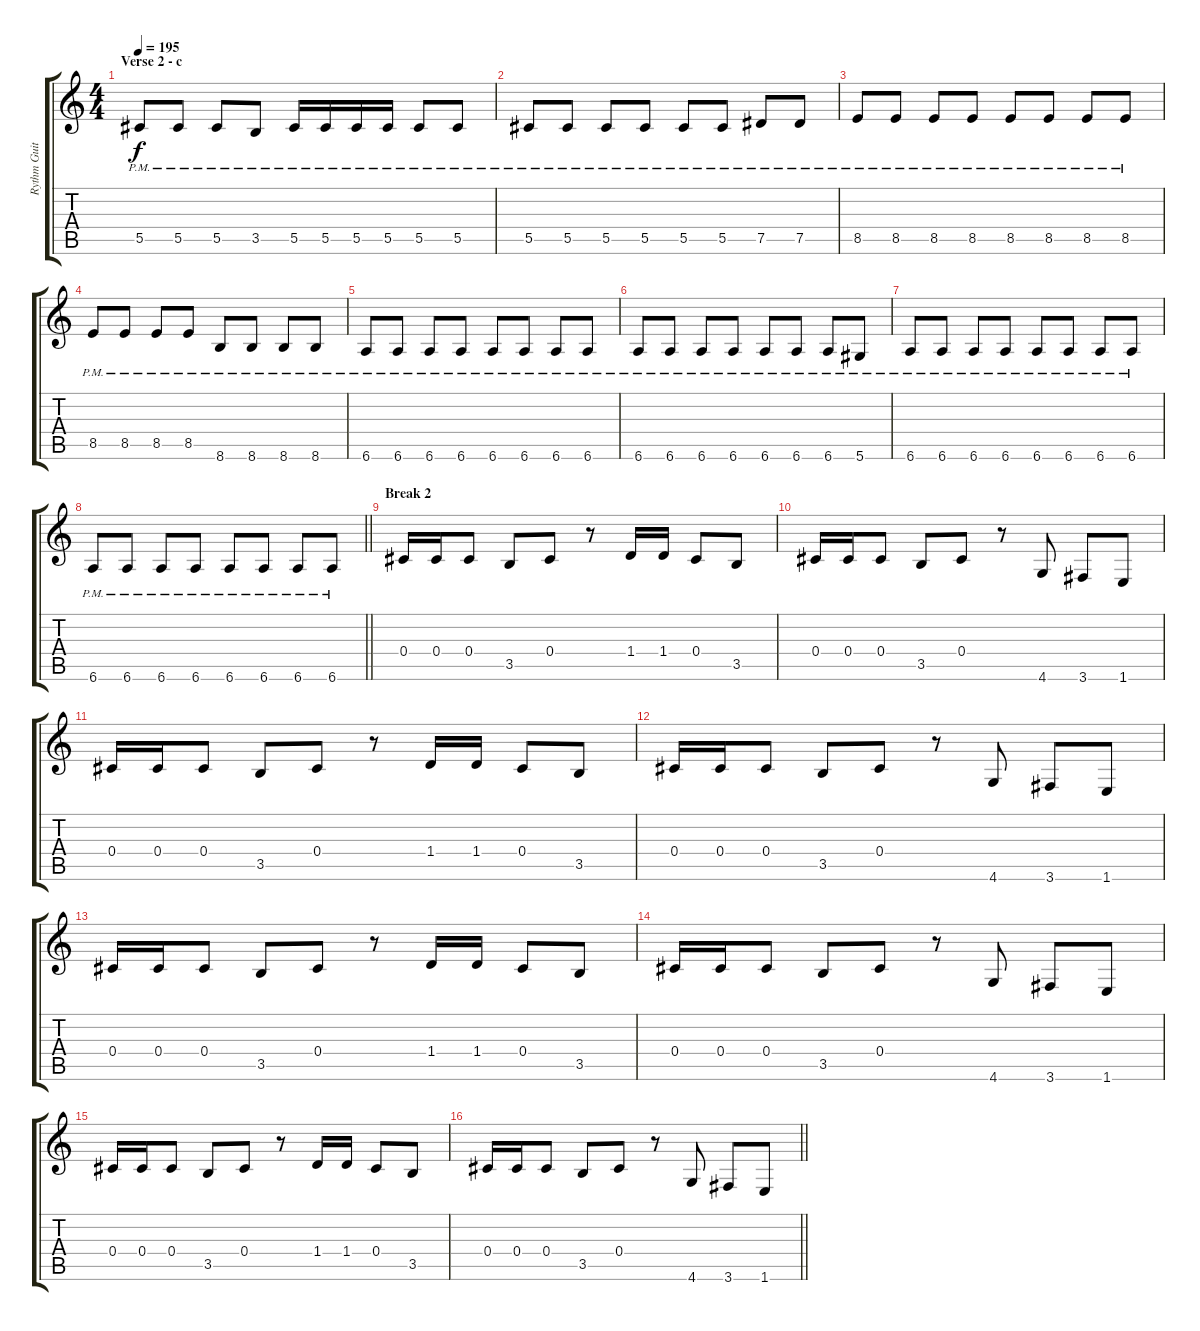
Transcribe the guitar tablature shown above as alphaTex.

\track ("Rythm Guitar" "Rythm Guit") {instrument distortionguitar}
\staff {score tabs}
\tuning (Eb4 Bb3 Gb3 Db3 Ab2 Eb2) {hide}
\ts (4 4)
\section ("" "Verse 2 - c")
\tempo 195
\clef g2
\ks c
5.5{pm}.8{dy f} 5.5{pm}.8 5.5{pm}.8 3.5{pm}.8 5.5{pm}.16 5.5{pm}.16 5.5{pm}.16 5.5{pm}.16 5.5{pm}.8 5.5{pm}.8 |
5.5{pm}.8 5.5{pm}.8 5.5{pm}.8 5.5{pm}.8 5.5{pm}.8 5.5{pm}.8 7.5{pm}.8 7.5{pm}.8 |
8.5{pm}.8 8.5{pm}.8 8.5{pm}.8 8.5{pm}.8 8.5{pm}.8 8.5{pm}.8 8.5{pm}.8 8.5{pm}.8 |
8.5{pm}.8 8.5{pm}.8 8.5{pm}.8 8.5{pm}.8 8.6{pm}.8 8.6{pm}.8 8.6{pm}.8 8.6{pm}.8 |
6.6{pm}.8 6.6{pm}.8 6.6{pm}.8 6.6{pm}.8 6.6{pm}.8 6.6{pm}.8 6.6{pm}.8 6.6{pm}.8 |
6.6{pm}.8 6.6{pm}.8 6.6{pm}.8 6.6{pm}.8 6.6{pm}.8 6.6{pm}.8 6.6{pm}.8 5.6{pm}.8 |
6.6{pm}.8 6.6{pm}.8 6.6{pm}.8 6.6{pm}.8 6.6{pm}.8 6.6{pm}.8 6.6{pm}.8 6.6{pm}.8 |
\barLineRight lightlight
6.6{pm}.8 6.6{pm}.8 6.6{pm}.8 6.6{pm}.8 6.6{pm}.8 6.6{pm}.8 6.6{pm}.8 6.6{pm}.8 |
\section ("" "Break 2")
0.4.16 0.4.16 0.4.8 3.5.8 0.4.8 r.8 1.4.16 1.4.16 0.4.8 3.5.8 |
0.4.16 0.4.16 0.4.8 3.5.8 0.4.8 r.8 4.6.8 3.6.8 1.6.8 |
0.4.16 0.4.16 0.4.8 3.5.8 0.4.8 r.8 1.4.16 1.4.16 0.4.8 3.5.8 |
0.4.16 0.4.16 0.4.8 3.5.8 0.4.8 r.8 4.6.8 3.6.8 1.6.8 |
0.4.16 0.4.16 0.4.8 3.5.8 0.4.8 r.8 1.4.16 1.4.16 0.4.8 3.5.8 |
0.4.16 0.4.16 0.4.8 3.5.8 0.4.8 r.8 4.6.8 3.6.8 1.6.8 |
0.4.16 0.4.16 0.4.8 3.5.8 0.4.8 r.8 1.4.16 1.4.16 0.4.8 3.5.8 |
\barLineRight lightlight
0.4.16 0.4.16 0.4.8 3.5.8 0.4.8 r.8 4.6.8 3.6.8 1.6.8
